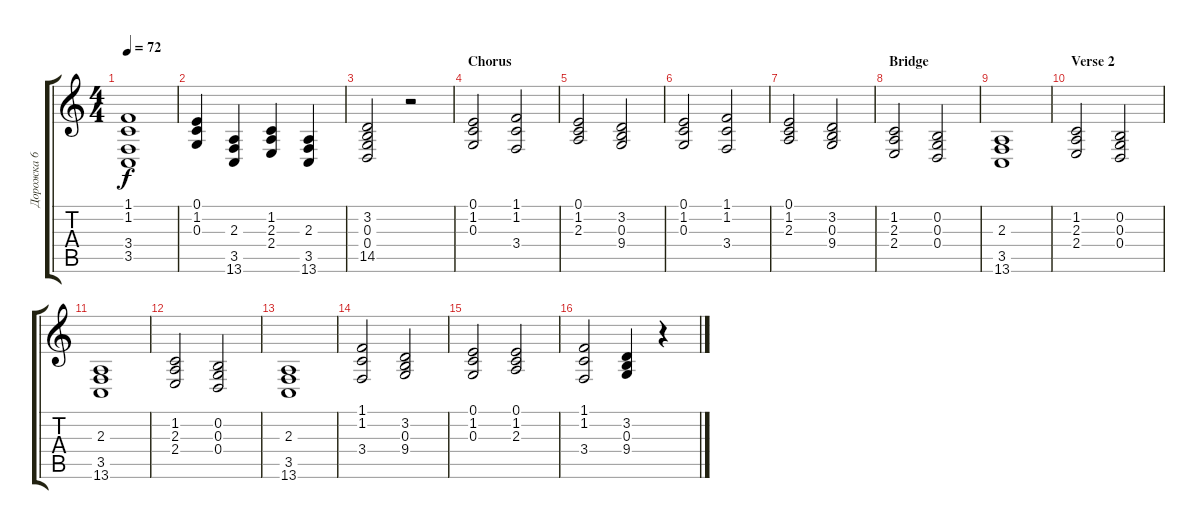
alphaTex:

\track ("Дорожка 6" "Дорожка 6") {instrument synthstrings1}
\staff {score tabs}
\tuning (E4 B3 G3 D3 A2 E2) {hide}
\ts (4 4)
\tempo 72
\clef g2
\ks c
(1.1 1.2 3.4 3.5).1{dy f} |
(0.1 1.2 0.3).4 (2.3 3.5 13.6).4 (1.2 2.3 2.4).4 (2.3 3.5 13.6).4 |
(3.2 0.3 0.4 14.5).2 r.2 |
\section ("" "Chorus")
(0.1 1.2 0.3).2 (1.1 1.2 3.4).2 |
(0.1 1.2 2.3).2 (3.2 0.3 9.4).2 |
(0.1 1.2 0.3).2 (1.1 1.2 3.4).2 |
(0.1 1.2 2.3).2 (3.2 0.3 9.4).2 |
\section ("" "Bridge")
(1.2 2.3 2.4).2 (0.2 0.3 0.4).2 |
(2.3 3.5 13.6).1 |
\section ("" "Verse 2")
(1.2 2.3 2.4).2 (0.2 0.3 0.4).2 |
(2.3 3.5 13.6).1 |
(1.2 2.3 2.4).2 (0.2 0.3 0.4).2 |
(2.3 3.5 13.6).1 |
(1.1 1.2 3.4).2 (3.2 0.3 9.4).2 |
(0.1 1.2 0.3).2 (0.1 1.2 2.3).2 |
(1.1 1.2 3.4).2 (3.2 0.3 9.4).4 r.4
